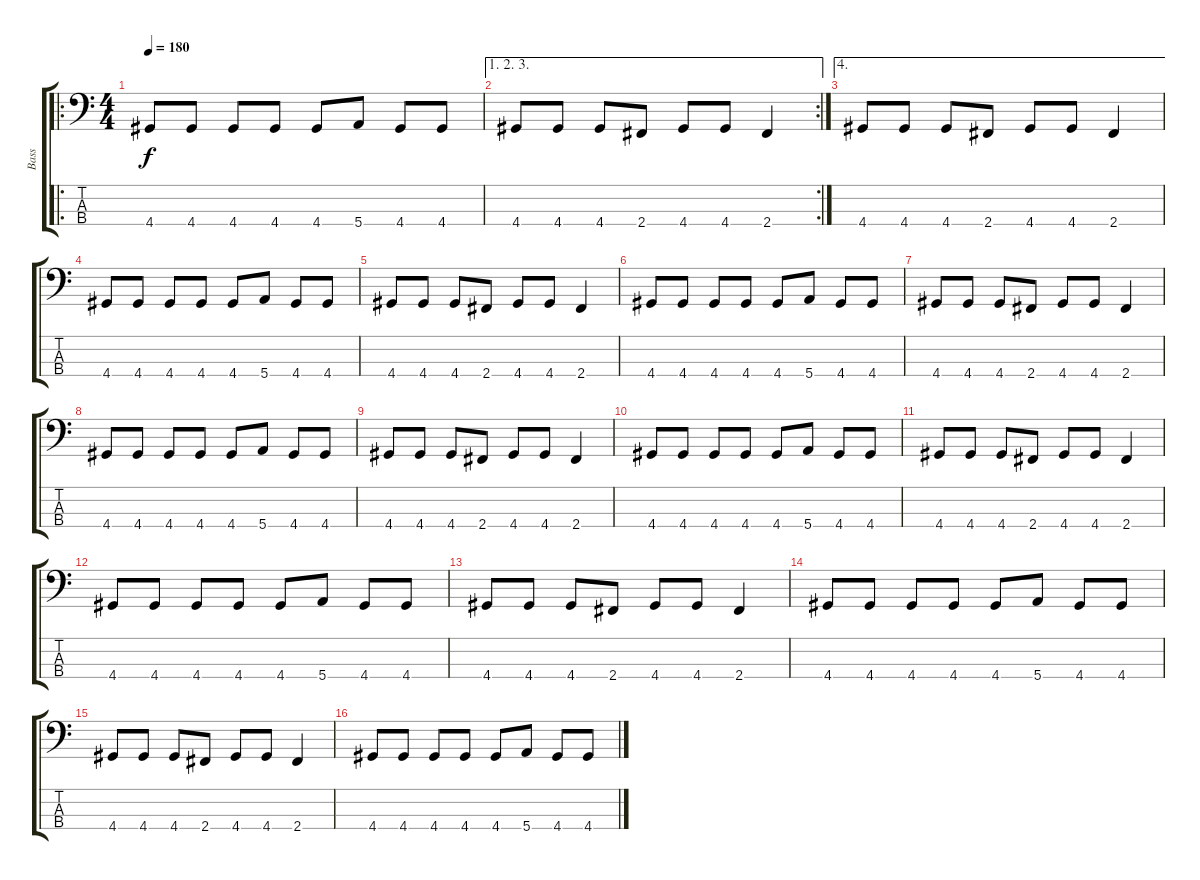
\track ("Bass" "Bass") {instrument electricbasspick}
\staff {score tabs}
\tuning (G2 D2 A1 E1) {hide}
\ro
\ts (4 4)
\tempo 180
\clef f4
\ks c
4.4.8{dy f instrument electricbasspick} 4.4.8 4.4.8 4.4.8 4.4.8 5.4.8 4.4.8 4.4.8 |
\ae (1 2 3)
\rc 2
4.4.8 4.4.8 4.4.8 2.4.8 4.4.8 4.4.8 2.4.4 |
\ae 4
4.4.8 4.4.8 4.4.8 2.4.8 4.4.8 4.4.8 2.4.4 |
4.4.8 4.4.8 4.4.8 4.4.8 4.4.8 5.4.8 4.4.8 4.4.8 |
4.4.8 4.4.8 4.4.8 2.4.8 4.4.8 4.4.8 2.4.4 |
4.4.8 4.4.8 4.4.8 4.4.8 4.4.8 5.4.8 4.4.8 4.4.8 |
4.4.8 4.4.8 4.4.8 2.4.8 4.4.8 4.4.8 2.4.4 |
4.4.8 4.4.8 4.4.8 4.4.8 4.4.8 5.4.8 4.4.8 4.4.8 |
4.4.8 4.4.8 4.4.8 2.4.8 4.4.8 4.4.8 2.4.4 |
4.4.8 4.4.8 4.4.8 4.4.8 4.4.8 5.4.8 4.4.8 4.4.8 |
4.4.8 4.4.8 4.4.8 2.4.8 4.4.8 4.4.8 2.4.4 |
4.4.8 4.4.8 4.4.8 4.4.8 4.4.8 5.4.8 4.4.8 4.4.8 |
4.4.8 4.4.8 4.4.8 2.4.8 4.4.8 4.4.8 2.4.4 |
4.4.8 4.4.8 4.4.8 4.4.8 4.4.8 5.4.8 4.4.8 4.4.8 |
4.4.8 4.4.8 4.4.8 2.4.8 4.4.8 4.4.8 2.4.4 |
4.4.8 4.4.8 4.4.8 4.4.8 4.4.8 5.4.8 4.4.8 4.4.8
